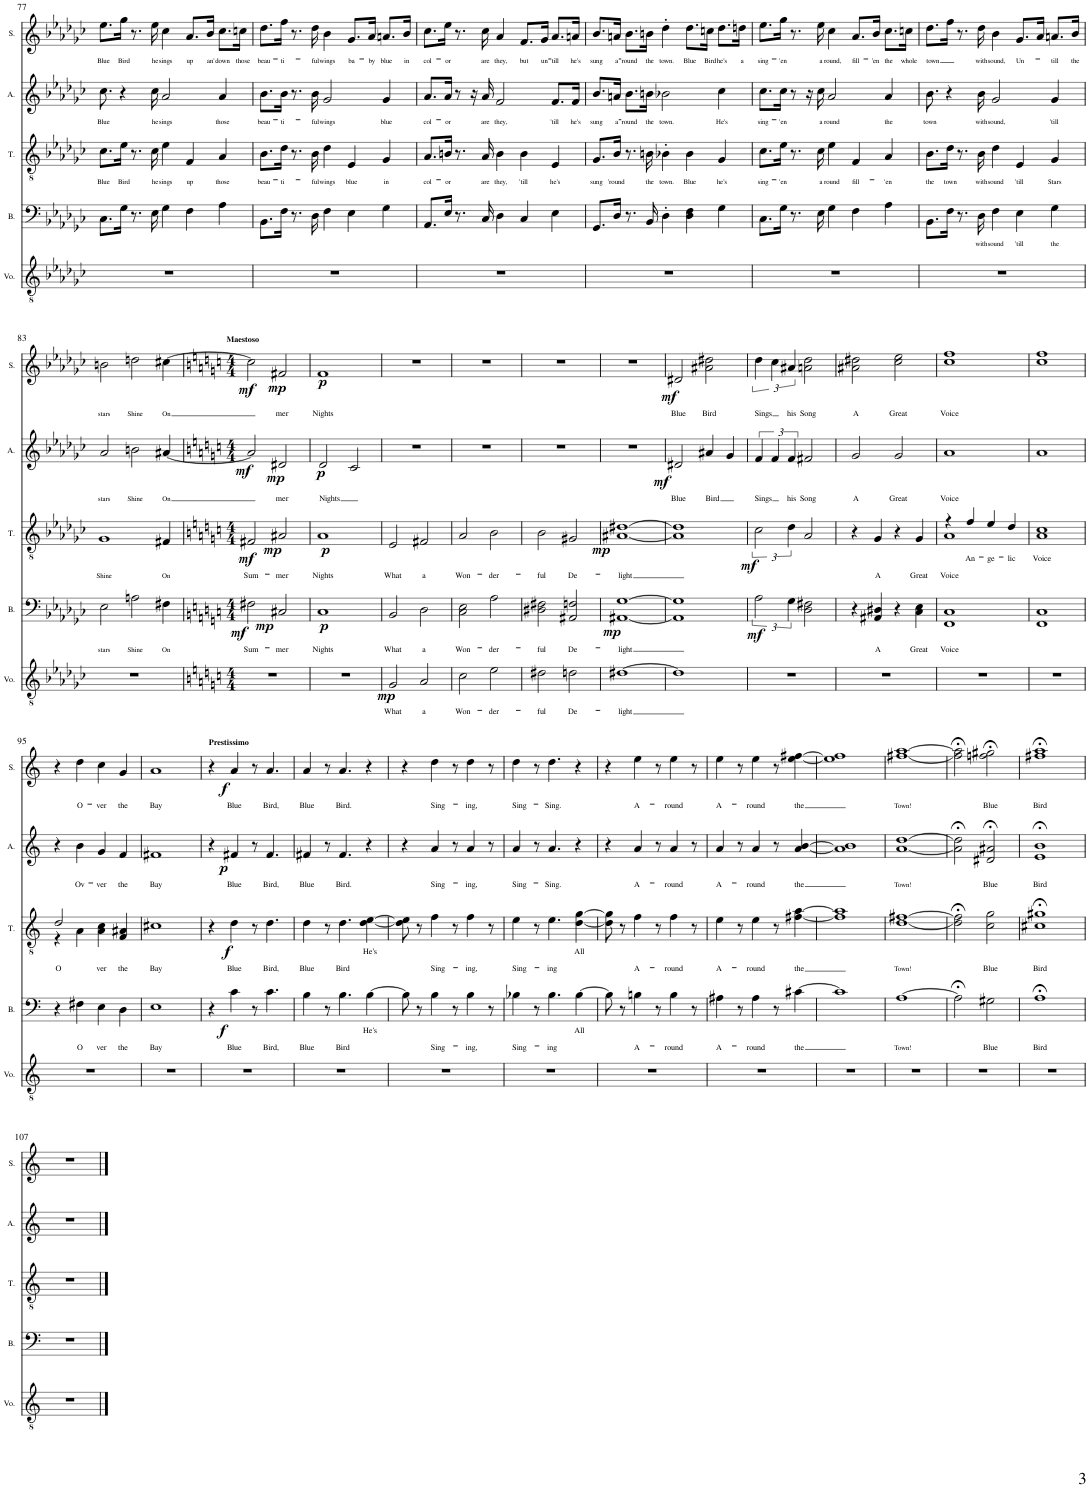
**kern	**text	**dynam	**kern	**text	**dynam	**kern	**text	**dynam	**kern	**text	**dynam	**kern	**text	**dynam
*part5	*part5	*part5	*part4	*part4	*part4	*part3	*part3	*part3	*part2	*part2	*part2	*part1	*part1	*part1
*staff5	*staff5	*staff5	*staff4	*staff4	*staff4	*staff3	*staff3	*staff3	*staff2	*staff2	*staff2	*staff1	*staff1	*staff1
*I"Voice	*	*	*I"Bass	*	*	*I"Tenor	*	*	*I"Alto	*	*	*I"Soprano	*	*
*I'Vo.	*	*	*I'B.	*	*	*I'T.	*	*	*I'A.	*	*	*I'S.	*	*
!!LO:PB:g=z
*clefGv2	*	*	*clefF4	*	*	*clefGv2	*	*	*clefG2	*	*	*clefG2	*	*
*k[b-e-a-d-g-c-]	*	*	*k[b-e-a-d-g-c-]	*	*	*k[b-e-a-d-g-c-]	*	*	*k[b-e-a-d-g-c-]	*	*	*k[b-e-a-d-g-c-]	*	*
*M5/4	*	*	*M5/4	*	*	*M5/4	*	*	*M5/4	*	*	*M5/4	*	*
=77	=77	=77	=77	=77	=77	=77	=77	=77	=77	=77	=77	=77	=77	=77
!	!	!	!	!	!	!	!LO:LY:b	!	!	!LO:LY:b	!	!	!LO:LY:b	!
4%5r	.	.	8.C-\L	.	.	8.c-\L	Blue	.	8.cc-\	Blue	.	8.ee-\L	Blue	.
!	!	!	!	!	!	!	!LO:LY:b	!	!	!	!	!	!LO:LY:b	!
.	.	.	16G-\Jk	.	.	16e-\Jk	Bird	.	4r	.	.	16gg-\Jk	Bird	.
.	.	.	8.r	.	.	8.r	.	.	.	.	.	8.r	.	.
!	!	!	!	!	!	!	!LO:LY:b	!	!	!LO:LY:b	!	!	!LO:LY:b	!
.	.	.	16E-\	.	.	16c-\	he	.	16cc-\	he	.	16ee-\	he	.
!	!	!	!	!	!	!	!LO:LY:b	!	!	!LO:LY:b	!	!	!LO:LY:b	!
.	.	.	4G-\	.	.	4e-\	sings	.	2a-/	sings	.	4cc-\	sings	.
!	!	!	!	!	!	!	!LO:LY:b	!	!	!	!	!	!LO:LY:b	!
.	.	.	4F\	.	.	4F/	up	.	.	.	.	8.a-/L	up	.
!	!	!	!	!	!	!	!	!	!	!	!	!	!LO:LY:b	!
.	.	.	.	.	.	.	.	.	.	.	.	16b-/Jk	an'	.
!	!	!	!	!	!	!	!LO:LY:b	!	!	!LO:LY:b	!	!	!LO:LY:b	!
.	.	.	4A-\	.	.	4A-/	those	.	4a-/	those	.	8.cc-\L	down	.
!	!	!	!	!	!	!	!	!	!	!	!	!	!LO:LY:b	!
.	.	.	.	.	.	.	.	.	.	.	.	16ccn\Jk	those	.
=78	=78	=78	=78	=78	=78	=78	=78	=78	=78	=78	=78	=78	=78	=78
!	!	!	!	!	!	!	!LO:LY:b	!	!	!LO:LY:b	!	!	!LO:LY:b	!
4%5r	.	.	8.BB-\L	.	.	8.B-\L	beau-	.	8.b-\L	beau-	.	8.dd-\L	beau-	.
!	!	!	!	!	!	!	!LO:LY:b	!	!	!LO:LY:b	!	!	!LO:LY:b	!
.	.	.	16F\Jk	.	.	16d-\Jk	-ti-	.	16b-\Jk	-ti-	.	16ff\Jk	-ti-	.
.	.	.	8.r	.	.	8.r	.	.	8.r	.	.	8.r	.	.
!	!	!	!	!	!	!	!LO:LY:b	!	!	!LO:LY:b	!	!	!LO:LY:b	!
.	.	.	16D-\	.	.	16B-\	-ful	.	16b-\	-ful	.	16dd-\	-ful	.
!	!	!	!	!	!	!	!LO:LY:b	!	!	!LO:LY:b	!	!	!LO:LY:b	!
.	.	.	4F\	.	.	4d-\	wings	.	2g-/	wings	.	4b-\	wings	.
!	!	!	!	!	!	!	!LO:LY:b	!	!	!	!	!	!LO:LY:b	!
.	.	.	4E-\	.	.	4E-/	blue	.	.	.	.	8.g-/L	ba-	.
!	!	!	!	!	!	!	!	!	!	!	!	!	!LO:LY:b	!
.	.	.	.	.	.	.	.	.	.	.	.	16a-/Jk	-by	.
!	!	!	!	!	!	!	!LO:LY:b	!	!	!LO:LY:b	!	!	!LO:LY:b	!
.	.	.	4G-\	.	.	4G-/	in	.	4g-/	blue	.	8.an/L	blue	.
!	!	!	!	!	!	!	!	!	!	!	!	!	!LO:LY:b	!
.	.	.	.	.	.	.	.	.	.	.	.	16b-/Jk	in	.
=79	=79	=79	=79	=79	=79	=79	=79	=79	=79	=79	=79	=79	=79	=79
!	!	!	!	!	!	!	!LO:LY:b	!	!	!LO:LY:b	!	!	!LO:LY:b	!
4%5r	.	.	8.AA-/L	.	.	8.A-/L	col-	.	8.a-/L	col-	.	8.cc-\L	col-	.
!	!	!	!	!	!	!	!LO:LY:b	!	!	!LO:LY:b	!	!	!LO:LY:b	!
.	.	.	16E-/Jk	.	.	16Bn/Jk	-or	.	16a-/Jk	-or	.	16ee-\Jk	-or	.
.	.	.	8.r	.	.	8.r	.	.	8r	.	.	8.r	.	.
.	.	.	.	.	.	.	.	.	16r	.	.	.	.	.
!	!	!	!	!	!	!	!LO:LY:b	!	!	!LO:LY:b	!	!	!LO:LY:b	!
.	.	.	16C-/	.	.	16A-/	are	.	16a-/	are	.	16cc-\	are	.
!	!	!	!	!	!	!	!LO:LY:b	!	!	!LO:LY:b	!	!	!LO:LY:b	!
.	.	.	4D-\	.	.	4B\	they,	.	2f/	they,	.	4a-/	they,	.
!	!	!	!	!	!	!	!LO:LY:b	!	!	!	!	!	!LO:LY:b	!
.	.	.	4C-/	.	.	4B\	'till	.	.	.	.	8.f/L	but	.
!	!	!	!	!	!	!	!	!	!	!	!	!	!LO:LY:b	!
.	.	.	.	.	.	.	.	.	.	.	.	16g-/Jk	un-	.
!	!	!	!	!	!	!	!LO:LY:b	!	!	!LO:LY:b	!	!	!LO:LY:b	!
.	.	.	4E-\	.	.	4E-/	he's	.	8.f/L	'till	.	8.a-/L	-till	.
!	!	!	!	!	!	!	!	!	!	!LO:LY:b	!	!	!LO:LY:b	!
.	.	.	.	.	.	.	.	.	16f/Jk	he's	.	16an/Jk	he's	.
=80	=80	=80	=80	=80	=80	=80	=80	=80	=80	=80	=80	=80	=80	=80
!	!	!	!	!	!	!	!LO:LY:b	!	!	!LO:LY:b	!	!	!LO:LY:b	!
4%5r	.	.	8.GG-/L	.	.	8.G-/L	sung	.	8.b-/L	sung	.	8.b-/L	sung	.
!	!	!	!	!	!	!	!LO:LY:b	!	!	!LO:LY:b	!	!	!LO:LY:b	!
.	.	.	16D-/Jk	.	.	16B-/Jk	'round	.	16an/Jk	a-	.	16an/Jk	a-	.
!	!	!	!	!	!	!	!	!	!	!LO:LY:b	!	!	!LO:LY:b	!
.	.	.	8.r	.	.	8.r	.	.	8.b-\L	-round	.	8.b-\L	-round	.
!	!	!	!	!	!	!	!LO:LY:b	!	!	!LO:LY:b	!	!	!LO:LY:b	!
.	.	.	16BB-/	.	.	16Bn\	the	.	16bn\Jk	the	.	16bn\Jk	the	.
!	!	!	!	!	!	!	!LO:LY:b	!	!	!LO:LY:b	!	!	!LO:LY:b	!
.	.	.	4D-'\	.	.	4B-X'\	town.	.	2b-X\	town.	.	4dd-'\	town.	.
!	!	!	!	!	!	!	!LO:LY:b	!	!	!	!	!	!LO:LY:b	!
.	.	.	4D-\ 4F\	.	.	4B-\	Blue	.	.	.	.	8.dd-\L	Blue	.
!	!	!	!	!	!	!	!	!	!	!	!	!	!LO:LY:b	!
.	.	.	.	.	.	.	.	.	.	.	.	16ccn\Jk	Bird	.
!	!	!	!	!	!	!	!LO:LY:b	!	!	!LO:LY:b	!	!	!LO:LY:b	!
.	.	.	4G-\	.	.	4G-/	he's	.	4cc-\	He's	.	8.dd-\L	he's	.
!	!	!	!	!	!	!	!	!	!	!	!	!	!LO:LY:b	!
.	.	.	.	.	.	.	.	.	.	.	.	16ddn\Jk	a	.
=81	=81	=81	=81	=81	=81	=81	=81	=81	=81	=81	=81	=81	=81	=81
!	!	!	!	!	!	!	!LO:LY:b	!	!	!LO:LY:b	!	!	!LO:LY:b	!
4%5r	.	.	8.C-\L	.	.	8.c-\L	sing-	.	8.cc-\L	sing-	.	8.ee-\L	sing-	.
!	!	!	!	!	!	!	!LO:LY:b	!	!	!LO:LY:b	!	!	!LO:LY:b	!
.	.	.	16G-\Jk	.	.	16e-\Jk	-'en	.	16cc-\Jk	-'en	.	16gg-\Jk	-'en	.
.	.	.	8.r	.	.	8.r	.	.	8r	.	.	8.r	.	.
.	.	.	.	.	.	.	.	.	16r	.	.	.	.	.
!	!	!	!	!	!	!	!LO:LY:b	!	!	!LO:LY:b	!	!	!LO:LY:b	!
.	.	.	16E-\	.	.	16c-\	a-	.	16cc-\	a-	.	16ee-\	a-	.
!	!	!	!	!	!	!	!LO:LY:b	!	!	!LO:LY:b	!	!	!LO:LY:b	!
.	.	.	4G-\	.	.	4e-\	-round	.	2a-/	-round	.	4cc-\	-round,	.
!	!	!	!	!	!	!	!LO:LY:b	!	!	!	!	!	!LO:LY:b	!
.	.	.	4F\	.	.	4F/	fill-	.	.	.	.	8.a-/L	fill-	.
!	!	!	!	!	!	!	!	!	!	!	!	!	!LO:LY:b	!
.	.	.	.	.	.	.	.	.	.	.	.	16b-/Jk	-'en	.
!	!	!	!	!	!	!	!LO:LY:b	!	!	!LO:LY:b	!	!	!LO:LY:b	!
.	.	.	4A-\	.	.	4A-/	-'en	.	4a-/	the	.	8.cc-\L	the	.
!	!	!	!	!	!	!	!	!	!	!	!	!	!LO:LY:b	!
.	.	.	.	.	.	.	.	.	.	.	.	16ccn\Jk	whole	.
=82	=82	=82	=82	=82	=82	=82	=82	=82	=82	=82	=82	=82	=82	=82
!	!	!	!	!	!	!	!LO:LY:b	!	!	!LO:LY:b	!	!	!LO:LY:b	!
4%5r	.	.	8.BB-\L	.	.	8.B-\L	the	.	8.b-\	town	.	8.dd-\L	town	.
!	!	!	!	!	!	!	!LO:LY:b	!	!	!	!	!	!	!
.	.	.	16F\Jk	.	.	16d-\Jk	town	.	4r	.	.	16ff\Jk	.	.
.	.	.	8.r	.	.	8.r	.	.	.	.	.	8.r	.	.
!	!	!	!	!LO:LY:b	!	!	!LO:LY:b	!	!	!LO:LY:b	!	!	!LO:LY:b	!
.	.	.	16D-\	with	.	16B-\	with	.	16b-\	with	.	16dd-\	with	.
!	!	!	!	!LO:LY:b	!	!	!LO:LY:b	!	!	!LO:LY:b	!	!	!LO:LY:b	!
.	.	.	4F\	sound	.	4d-\	sound	.	2g-/	sound,	.	4b-\	sound,	.
!	!	!	!	!LO:LY:b	!	!	!LO:LY:b	!	!	!	!	!	!LO:LY:b	!
.	.	.	4E-\	'till	.	4E-/	'till	.	.	.	.	8.g-/L	-Un-	.
.	.	.	.	.	.	.	.	.	.	.	.	16a-/Jk	.	.
!	!	!	!	!LO:LY:b	!	!	!LO:LY:b	!	!	!LO:LY:b	!	!	!LO:LY:b	!
.	.	.	4G-\	the	.	4G-/	Stars	.	4g-/	'till	.	8.an/L	-till	.
!	!	!	!	!	!	!	!	!	!	!	!	!	!LO:LY:b	!
.	.	.	.	.	.	.	.	.	.	.	.	16b-/Jk	the	.
!!LO:LB:g=z
=83	=83	=83	=83	=83	=83	=83	=83	=83	=83	=83	=83	=83	=83	=83
!	!	!	!	!LO:LY:b	!	!	!LO:LY:b	!	!	!LO:LY:b	!	!	!LO:LY:b	!
4%5r	.	.	2E-\	stars	.	1G-	Shine	.	2a-/	stars	.	2bn\	stars	.
!	!	!	!	!LO:LY:b	!	!	!	!	!	!LO:LY:b	!	!	!LO:LY:b	!
.	.	.	2An\	Shine	.	.	.	.	2bn\	Shine	.	2ddn\	Shine	.
!	!	!	!	!LO:LY:b	!	!	!LO:LY:b	!	!	!LO:LY:b	!	!	!LO:LY:b	!
.	.	.	4F#X\	On	.	4F#X/	On	.	[4a#X/	On	.	[4cc#X\	On	.
=84	=84	=84	=84	=84	=84	=84	=84	=84	=84	=84	=84	=84	=84	=84
*k[]	*	*	*k[]	*	*	*k[]	*	*	*k[]	*	*	*k[]	*	*
*M4/4	*	*	*M4/4	*	*	*M4/4	*	*	*M4/4	*	*	*M4/4	*	*
!	!	!	!	!	!	!	!	!	!	!	!	!LO:TX:a:B:t=Maestoso	!	!
!	!	!	!	!LO:LY:b	!LO:DY:b	!	!LO:LY:b	!LO:DY:b	!	!	!LO:DY:b	!	!	!LO:DY:b
1r	.	.	2F#X\	Sum-	mf	2F#X/	Sum-	mf	2a#/]	.	mf	2cc#\]	.	mf
!	!	!	!	!LO:LY:b	!LO:DY:b	!	!LO:LY:b	!LO:DY:b	!	!LO:LY:b	!LO:DY:b	!	!LO:LY:b	!LO:DY:b
.	.	.	2C#X/	-mer	mp	2A#X/	-mer	mp	2d#X/	mer	mp	2f#X/	mer	mp
=85	=85	=85	=85	=85	=85	=85	=85	=85	=85	=85	=85	=85	=85	=85
!	!	!	!	!LO:LY:b	!LO:DY:b	!	!LO:LY:b	!LO:DY:b	!	!LO:LY:b	!LO:DY:b	!	!LO:LY:b	!LO:DY:b
1r	.	.	1C	Nights	p	1A	Nights	p	2d/	Nights	p	1f	Nights	p
.	.	.	.	.	.	.	.	.	2c/	.	.	.	.	.
=86	=86	=86	=86	=86	=86	=86	=86	=86	=86	=86	=86	=86	=86	=86
!	!LO:LY:b	!LO:DY:b	!	!LO:LY:b	!	!	!LO:LY:b	!	!	!	!	!	!	!
2G/	What	mp	2BB/	What	.	2E/	What	.	1r	.	.	1r	.	.
!	!LO:LY:b	!	!	!LO:LY:b	!	!	!LO:LY:b	!	!	!	!	!	!	!
2A/	a	.	2D\	a	.	2F#X/	a	.	.	.	.	.	.	.
=87	=87	=87	=87	=87	=87	=87	=87	=87	=87	=87	=87	=87	=87	=87
!	!LO:LY:b	!	!	!LO:LY:b	!	!	!LO:LY:b	!	!	!	!	!	!	!
2c\	Won-	.	2C\ 2E\	Won-	.	2A/	Won-	.	1r	.	.	1r	.	.
!	!LO:LY:b	!	!	!LO:LY:b	!	!	!LO:LY:b	!	!	!	!	!	!	!
2e\	-der-	.	2A\	-der-	.	2B\	-der-	.	.	.	.	.	.	.
=88	=88	=88	=88	=88	=88	=88	=88	=88	=88	=88	=88	=88	=88	=88
!	!LO:LY:b	!	!	!LO:LY:b	!	!	!LO:LY:b	!	!	!	!	!	!	!
2d#X\	-ful	.	2D#X\ 2F#X\	-ful	.	2B\	-ful	.	1r	.	.	1r	.	.
!	!LO:LY:b	!	!	!LO:LY:b	!	!	!LO:LY:b	!	!	!	!	!	!	!
2dn\	De-	.	2AA#X/ 2Fn/	De-	.	2G#X/	De-	.	.	.	.	.	.	.
=89	=89	=89	=89	=89	=89	=89	=89	=89	=89	=89	=89	=89	=89	=89
!	!LO:LY:b	!	!	!LO:LY:b	!LO:DY:b	!	!LO:LY:b	!LO:DY:b	!	!	!	!	!	!
[1d#X	-light	.	[1AA#X [1G	-light	mp	[1A#X [1d#X	-light	mp	1r	.	.	1r	.	.
=90	=90	=90	=90	=90	=90	=90	=90	=90	=90	=90	=90	=90	=90	=90
!	!	!	!	!	!	!	!	!	!	!LO:LY:b	!LO:DY:b	!	!LO:LY:b	!LO:DY:b
1d#]	.	.	1AA#] 1G]	.	.	1A#] 1d#]	.	.	2d#X/	Blue	mf	2d#X/	Blue	mf
!	!	!	!	!	!	!	!	!	!	!LO:LY:b	!	!	!LO:LY:b	!
.	.	.	.	.	.	.	.	.	4a#X/	Bird	.	2a#X\ 2dd#X\	Bird	.
.	.	.	.	.	.	.	.	.	4g/	.	.	.	.	.
=91	=91	=91	=91	=91	=91	=91	=91	=91	=91	=91	=91	=91	=91	=91
!	!	!	!	!	!LO:DY:b	!	!	!LO:DY:b	!	!LO:LY:b	!	!	!LO:LY:b	!
1r	.	.	3A\	.	mf	3c\	.	mf	6f/	Sings	.	6dd\	-Sings	.
.	.	.	.	.	.	.	.	.	6f/	.	.	6cc\	.	.
!	!	!	!	!	!	!	!	!	!	!LO:LY:b	!	!	!LO:LY:b	!
.	.	.	6G\	.	.	6d\	.	.	6f/	his	.	6a#X/	his	.
!	!	!	!	!	!	!	!	!	!	!LO:LY:b	!	!	!LO:LY:b	!
.	.	.	2D\ 2F#X\	.	.	2A/	.	.	2f#X/	Song	.	2an\ 2dd\	Song	.
=92	=92	=92	=92	=92	=92	=92	=92	=92	=92	=92	=92	=92	=92	=92
!	!	!	!	!	!	!	!	!	!	!LO:LY:b	!	!	!LO:LY:b	!
1r	.	.	4r	.	.	4r	.	.	2g/	A	.	2a#X\ 2dd#X\	A	.
!	!	!	!	!LO:LY:b	!	!	!LO:LY:b	!	!	!	!	!	!	!
.	.	.	4AA#X/ 4D#X/	A	.	4G/	A	.	.	.	.	.	.	.
!	!	!	!	!	!	!	!	!	!	!LO:LY:b	!	!	!LO:LY:b	!
.	.	.	4r	.	.	4r	.	.	2g/	Great	.	2cc\ 2ee\	Great	.
!	!	!	!	!LO:LY:b	!	!	!LO:LY:b	!	!	!	!	!	!	!
.	.	.	4C\ 4E\	Great	.	4G/	Great	.	.	.	.	.	.	.
=93	=93	=93	=93	=93	=93	=93	=93	=93	=93	=93	=93	=93	=93	=93
!	!	!	!	!LO:LY:b	!	!	!LO:LY:b	!	!	!LO:LY:b	!	!	!LO:LY:b	!
*	*	*	*	*	*	*^	*	*	*	*	*	*	*	*
1r	.	.	1FF 1C	Voice	.	4r	1A	Voice	.	1a	Voice	.	1cc 1ff	Voice	.
!	!	!	!	!	!	!	!	!LO:LY:b	!	!	!	!	!	!	!
.	.	.	.	.	.	4f/	.	An-	.	.	.	.	.	.	.
!	!	!	!	!	!	!	!	!LO:LY:b	!	!	!	!	!	!	!
.	.	.	.	.	.	4e/	.	-ge-	.	.	.	.	.	.	.
!	!	!	!	!	!	!	!	!LO:LY:b	!	!	!	!	!	!	!
.	.	.	.	.	.	4d/	.	-lic	.	.	.	.	.	.	.
=94	=94	=94	=94	=94	=94	=94	=94	=94	=94	=94	=94	=94	=94	=94	=94
!	!	!	!	!	!	!	!	!LO:LY:b	!	!	!	!	!	!	!
1r	.	.	1FF 1C	.	.	1c	1A	Voice	.	1a	.	.	1cc 1ff	.	.
!!LO:LB:g=z
=95	=95	=95	=95	=95	=95	=95	=95	=95	=95	=95	=95	=95	=95	=95	=95
!	!	!	!	!	!	!	!	!LO:LY:b	!	!	!	!	!	!	!
1r	.	.	4r	.	.	2d/	4r	O	.	4r	.	.	4r	.	.
!	!	!	!	!LO:LY:b	!	!	!	!	!	!	!LO:LY:b	!	!	!LO:LY:b	!
.	.	.	4F#X\	O	.	.	4A\	.	.	4b\	Ov-	.	4dd\	O-	.
!	!	!	!	!LO:LY:b	!	!	!	!LO:LY:b	!	!	!LO:LY:b	!	!	!LO:LY:b	!
.	.	.	4E\	ver	.	4A\ 4c\	2ryy	ver	.	4g/	-ver	.	4cc\	-ver	.
!	!	!	!	!LO:LY:b	!	!	!	!LO:LY:b	!	!	!LO:LY:b	!	!	!LO:LY:b	!
.	.	.	4D\	the	.	4F/ 4A#X/	.	the	.	4f/	the	.	4g/	the	.
*	*	*	*	*	*	*v	*v	*	*	*	*	*	*	*	*
=96	=96	=96	=96	=96	=96	=96	=96	=96	=96	=96	=96	=96	=96	=96
!	!	!	!	!LO:LY:b	!	!	!LO:LY:b	!	!	!LO:LY:b	!	!	!LO:LY:b	!
1r	.	.	1E	Bay	.	1c#X	Bay	.	1f#X	Bay	.	1a	Bay	.
=97	=97	=97	=97	=97	=97	=97	=97	=97	=97	=97	=97	=97	=97	=97
!	!	!	!	!	!	!	!	!	!	!	!	!LO:TX:a:B:t=Prestissimo	!	!
1r	.	.	4r	.	.	4r	.	.	4r	.	.	4r	.	.
!	!	!	!	!LO:LY:b	!LO:DY:b	!	!LO:LY:b	!LO:DY:b	!	!LO:LY:b	!LO:DY:b	!	!LO:LY:b	!LO:DY:b
.	.	.	4c\	Blue	f	4d\	Blue	f	4f#X/	Blue	p	4a/	Blue	f
.	.	.	8r	.	.	8r	.	.	8r	.	.	8r	.	.
!	!	!	!	!LO:LY:b	!	!	!LO:LY:b	!	!	!LO:LY:b	!	!	!LO:LY:b	!
.	.	.	4.c\	Bird,	.	4.d\	Bird,	.	4.f#/	Bird,	.	4.a/	Bird,	.
=98	=98	=98	=98	=98	=98	=98	=98	=98	=98	=98	=98	=98	=98	=98
!	!	!	!	!LO:LY:b	!	!	!LO:LY:b	!	!	!LO:LY:b	!	!	!LO:LY:b	!
1r	.	.	4B\	Blue	.	4d\	Blue	.	4f#X/	Blue	.	4a/	Blue	.
.	.	.	8r	.	.	8r	.	.	8r	.	.	8r	.	.
!	!	!	!	!LO:LY:b	!	!	!LO:LY:b	!	!	!LO:LY:b	!	!	!LO:LY:b	!
.	.	.	4.B\	Bird	.	4.d\	Bird	.	4.f#/	Bird.	.	4.a/	Bird.	.
!	!	!	!	!LO:LY:b	!	!	!LO:LY:b	!	!	!	!	!	!	!
.	.	.	[4B\	He's	.	[4d\ [4e\	He's	.	4r	.	.	4r	.	.
=99	=99	=99	=99	=99	=99	=99	=99	=99	=99	=99	=99	=99	=99	=99
1r	.	.	8B\]	.	.	8d\] 8e\]	.	.	4r	.	.	4r	.	.
.	.	.	8r	.	.	8r	.	.	.	.	.	.	.	.
!	!	!	!	!LO:LY:b	!	!	!LO:LY:b	!	!	!LO:LY:b	!	!	!LO:LY:b	!
.	.	.	4B\	Sing-	.	4f\	Sing-	.	4a/	Sing-	.	4dd\	Sing-	.
.	.	.	8r	.	.	8r	.	.	8r	.	.	8r	.	.
!	!	!	!	!LO:LY:b	!	!	!LO:LY:b	!	!	!LO:LY:b	!	!	!LO:LY:b	!
.	.	.	4B\	-ing,	.	4f\	-ing,	.	4a/	-ing,	.	4dd\	-ing,	.
.	.	.	8r	.	.	8r	.	.	8r	.	.	8r	.	.
=100	=100	=100	=100	=100	=100	=100	=100	=100	=100	=100	=100	=100	=100	=100
!	!	!	!	!LO:LY:b	!	!	!LO:LY:b	!	!	!LO:LY:b	!	!	!LO:LY:b	!
1r	.	.	4B-X\	Sing-	.	4e\	Sing-	.	4a/	Sing-	.	4dd\	Sing-	.
.	.	.	8r	.	.	8r	.	.	8r	.	.	8r	.	.
!	!	!	!	!LO:LY:b	!	!	!LO:LY:b	!	!	!LO:LY:b	!	!	!LO:LY:b	!
.	.	.	4.B-\	-ing	.	4.e\	-ing	.	4.a/	-Sing.	.	4.dd\	-Sing.	.
!	!	!	!	!LO:LY:b	!	!	!LO:LY:b	!	!	!	!	!	!	!
.	.	.	[4B-\	All	.	[4d\ [4g\	All	.	4r	.	.	4r	.	.
=101	=101	=101	=101	=101	=101	=101	=101	=101	=101	=101	=101	=101	=101	=101
1r	.	.	8B-\]	.	.	8d\] 8g\]	.	.	4r	.	.	4r	.	.
.	.	.	8r	.	.	8r	.	.	.	.	.	.	.	.
!	!	!	!	!LO:LY:b	!	!	!LO:LY:b	!	!	!LO:LY:b	!	!	!LO:LY:b	!
.	.	.	4Bn\	A-	.	4f\	A-	.	4a/	A-	.	4ee\	A-	.
.	.	.	8r	.	.	8r	.	.	8r	.	.	8r	.	.
!	!	!	!	!LO:LY:b	!	!	!LO:LY:b	!	!	!LO:LY:b	!	!	!LO:LY:b	!
.	.	.	4B\	-round	.	4f\	-round	.	4a/	-round	.	4ee\	-round	.
.	.	.	8r	.	.	8r	.	.	8r	.	.	8r	.	.
=102	=102	=102	=102	=102	=102	=102	=102	=102	=102	=102	=102	=102	=102	=102
!	!	!	!	!LO:LY:b	!	!	!LO:LY:b	!	!	!LO:LY:b	!	!	!LO:LY:b	!
1r	.	.	4A#X\	A-	.	4e\	A-	.	4a/	A-	.	4ee\	A-	.
.	.	.	8r	.	.	8r	.	.	8r	.	.	8r	.	.
!	!	!	!	!LO:LY:b	!	!	!LO:LY:b	!	!	!LO:LY:b	!	!	!LO:LY:b	!
.	.	.	4A#\	-round	.	4e\	-round	.	4a/	-round	.	4ee\	-round	.
.	.	.	8r	.	.	8r	.	.	8r	.	.	8r	.	.
!	!	!	!	!LO:LY:b	!	!	!LO:LY:b	!	!	!LO:LY:b	!	!	!LO:LY:b	!
.	.	.	[4c#X\	the	.	[4f#X\ [4a\	the	.	[4a/ [4b/	the	.	[4ee\ [4ff#X\	the	.
=103	=103	=103	=103	=103	=103	=103	=103	=103	=103	=103	=103	=103	=103	=103
1r	.	.	1c#]	.	.	1f#] 1a]	.	.	1a] 1b]	.	.	1ee] 1ff#]	.	.
=104	=104	=104	=104	=104	=104	=104	=104	=104	=104	=104	=104	=104	=104	=104
!	!	!	!	!LO:LY:b	!	!	!LO:LY:b	!	!	!LO:LY:b	!	!	!LO:LY:b	!
1r	.	.	[1A	Town!	.	[1d [1f#X	Town!	.	[1a [1dd	Town!	.	[1ff#X [1aa	Town!	.
=105	=105	=105	=105	=105	=105	=105	=105	=105	=105	=105	=105	=105	=105	=105
1r	.	.	2A;<\]	.	.	2d\];< 2f#\];<	.	.	2a\];< 2dd\];<	.	.	2ff#\];< 2aa\];<	.	.
!	!	!	!	!LO:LY:b	!	!	!LO:LY:b	!	!	!LO:LY:b	!	!	!LO:LY:b	!
.	.	.	2G#X\	Blue	.	2c\ 2g\	Blue	.	2d#X/;< 2a#X/;<	Blue	.	2ffn\;< 2gg#X\;<	Blue	.
=106	=106	=106	=106	=106	=106	=106	=106	=106	=106	=106	=106	=106	=106	=106
!	!	!	!	!LO:LY:b	!	!	!LO:LY:b	!	!	!LO:LY:b	!	!	!LO:LY:b	!
1r	.	.	1A;<	Bird	.	1c#X;< 1g#X;<	Bird	.	1e;< 1b;<	Bird	.	1ff#X;< 1aa;<	Bird	.
!!LO:LB:g=z
=107	=107	=107	=107	=107	=107	=107	=107	=107	=107	=107	=107	=107	=107	=107
1r	.	.	1r	.	.	1r	.	.	1r	.	.	1r	.	.
==	==	==	==	==	==	==	==	==	==	==	==	==	==	==
*-	*-	*-	*-	*-	*-	*-	*-	*-	*-	*-	*-	*-	*-	*-
